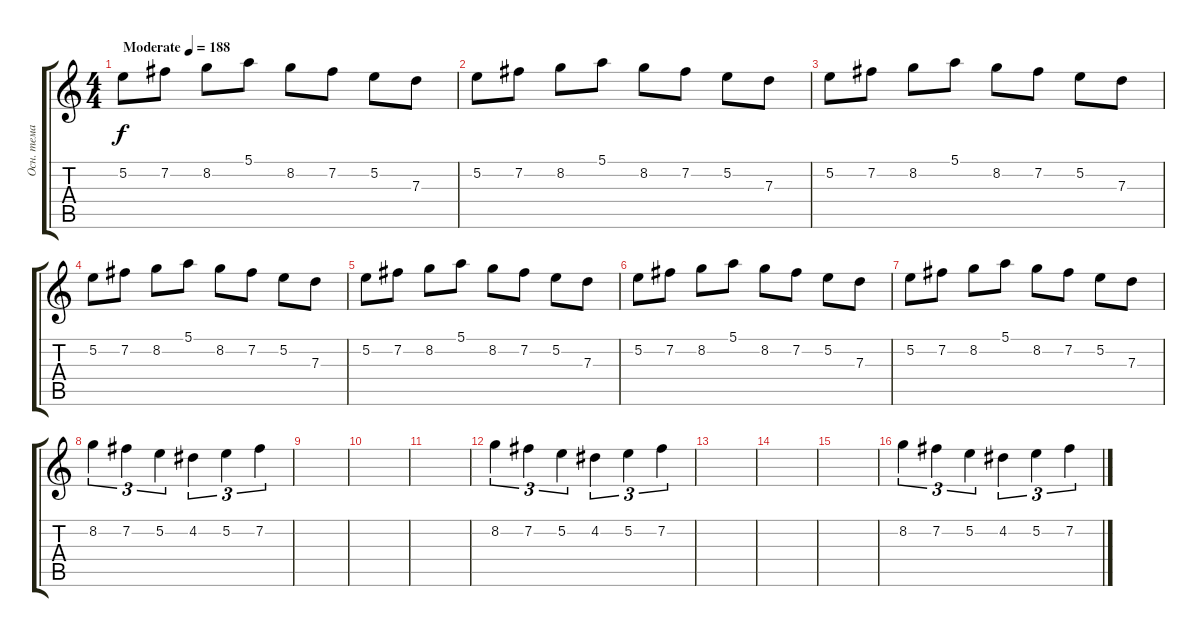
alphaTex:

\track ("Осн. тема R" "Осн. тема ") {instrument distortionguitar}
\staff {score tabs}
\tuning (E4 B3 G3 D3 A2 E2) {hide}
\ts (4 4)
\tempo (188 "Moderate")
\clef g2
\ks c
5.2.8{dy f instrument distortionguitar} 7.2.8 8.2.8 5.1.8 8.2.8 7.2.8 5.2.8 7.3.8 |
5.2.8 7.2.8 8.2.8 5.1.8 8.2.8 7.2.8 5.2.8 7.3.8 |
5.2.8 7.2.8 8.2.8 5.1.8 8.2.8 7.2.8 5.2.8 7.3.8 |
5.2.8 7.2.8 8.2.8 5.1.8 8.2.8 7.2.8 5.2.8 7.3.8 |
5.2.8 7.2.8 8.2.8 5.1.8 8.2.8 7.2.8 5.2.8 7.3.8 |
5.2.8 7.2.8 8.2.8 5.1.8 8.2.8 7.2.8 5.2.8 7.3.8 |
5.2.8 7.2.8 8.2.8 5.1.8 8.2.8 7.2.8 5.2.8 7.3.8 |
8.2.4{tu (3 2)} 7.2.4{tu (3 2)} 5.2.4{tu (3 2)} 4.2.4{tu (3 2)} 5.2.4{tu (3 2)} 7.2.4{tu (3 2)} |
|
|
|
8.2.4{tu (3 2)} 7.2.4{tu (3 2)} 5.2.4{tu (3 2)} 4.2.4{tu (3 2)} 5.2.4{tu (3 2)} 7.2.4{tu (3 2)} |
|
|
|
8.2.4{tu (3 2)} 7.2.4{tu (3 2)} 5.2.4{tu (3 2)} 4.2.4{tu (3 2)} 5.2.4{tu (3 2)} 7.2.4{tu (3 2)}
